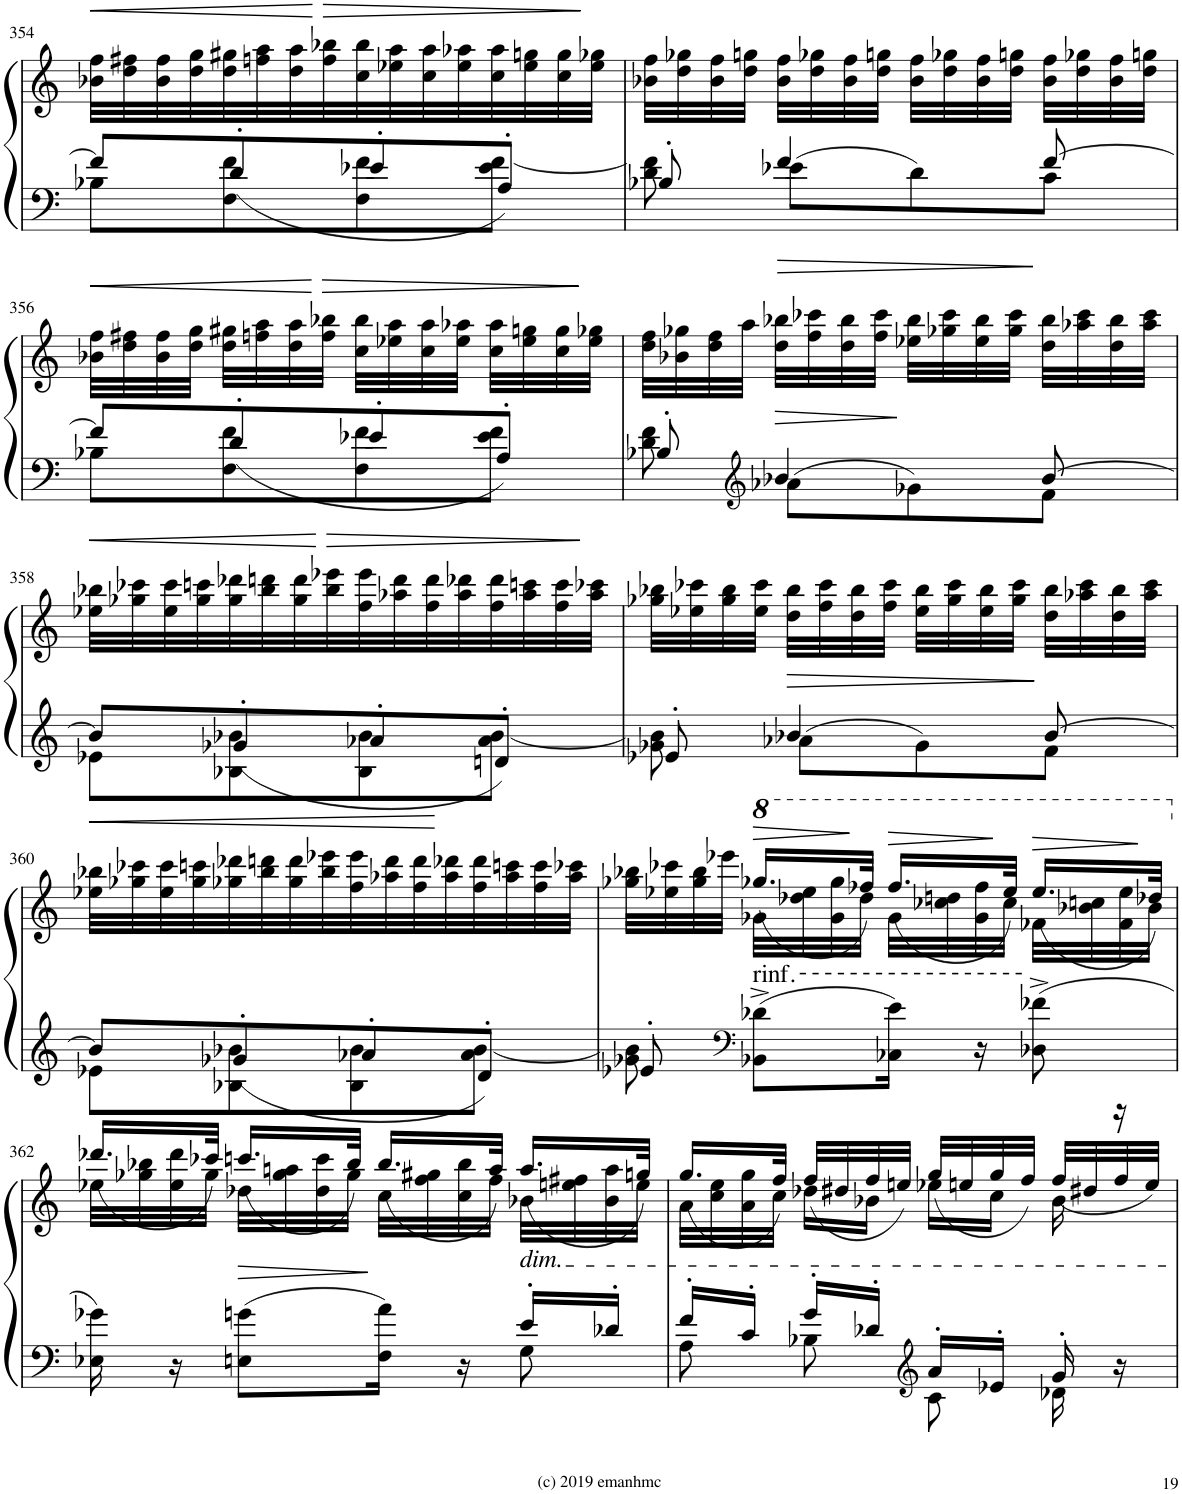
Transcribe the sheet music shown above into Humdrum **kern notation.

**kern	**kern	**dynam
*part1	*part1	*part1
*staff2	*staff1	*staff1/2
*I"Piano	*	*
*I'Pno.	*	*
!!LO:PB:g=z
*clefF4	*clefG2	*
*k[]	*k[]	*
*M2/4	*M2/4	*
=354	=354	=354
*^	*	*
!	!	!	!LO:HP:b
8B-X\L	8f/L]	32b-X\ 32ff\LLL	<
.	.	32dd\ 32ff#X\	.
.	.	32b-\ 32ff#\	.
.	.	32dd\ 32gg\	.
8F\ 8f\	8d'/	32dd\ 32gg#X\	.
.	.	32ffn\ 32aa\	.
.	.	32dd\ 32aa\	.
!	!	!	!LO:HP:n=1:b
.	.	32ff\ 32bb-X\	[ >
8F\ 8f\	8e-X'/	32cc\ 32bb-\	.
.	.	32ee-X\ 32aa\	.
.	.	32cc\ 32aa\	.
.	.	32ee-\ 32aa-X\	.
8e-\ [8f\J	8A'/J	32cc\ 32aa-\	.
.	.	32ee-\ 32ggn\	.
.	.	32cc\ 32gg\	.
.	.	32ee-\ 32gg-X\JJJ	]
=355	=355	=355	=355
8d\ 8f\]	8B-X'/	32b-X\ 32ff\LLL	.
.	.	32dd\ 32gg-X\	.
.	.	32b-\ 32ff\	.
.	.	32dd\ 32ggn\JJJ	.
8e-X\L	4f/	32b-\ 32ff\LLL	.
.	.	32dd\ 32gg-X\	.
.	.	32b-\ 32ff\	.
.	.	32dd\ 32ggn\JJJ	.
8d\	.	32b-\ 32ff\LLL	.
.	.	32dd\ 32gg-X\	.
.	.	32b-\ 32ff\	.
.	.	32dd\ 32ggn\JJJ	.
8c\J	[8f/	32b-\ 32ff\LLL	.
.	.	32dd\ 32gg-X\	.
.	.	32b-\ 32ff\	.
.	.	32dd\ 32ggn\JJJ	.
!!LO:LB:g=z
=356	=356	=356	=356
!	!	!	!LO:HP:b
8B-X\L	8f/L]	32b-X\ 32ff\LLL	<
.	.	32dd\ 32ff#X\	.
.	.	32b-\ 32ff#\	.
.	.	32dd\ 32gg\JJJ	.
8F\ 8f\	8d'/	32dd\ 32gg#X\LLL	.
.	.	32ffn\ 32aa\	.
.	.	32dd\ 32aa\	.
!	!	!	!LO:HP:n=1:b
.	.	32ff\ 32bb-X\JJJ	[ >
8F\ 8f\	8e-X'/	32cc\ 32bb-\LLL	.
.	.	32ee-X\ 32aa\	.
.	.	32cc\ 32aa\	.
.	.	32ee-\ 32aa-X\JJJ	.
8e-\ 8f\J	8A'/J	32cc\ 32aa-\LLL	.
.	.	32ee-\ 32ggn\	.
.	.	32cc\ 32gg\	.
.	.	32ee-\ 32gg-X\JJJ	]
=357	=357	=357	=357
8d\ 8f\	8B-X'/	32dd\ 32ff\LLL	.
.	.	32b-X\ 32gg-X\	.
.	.	32dd\ 32ff\	.
.	.	32aa\JJJ	.
*clefG2	*	*	*
8a-X\L	4b-X/	32dd\ 32bb-X\LLL	.
.	.	32ff\ 32ccc-X\	.
.	.	32dd\ 32bb-\	.
.	.	32ff\ 32ccc-\JJJ	.
8g-X\	.	32ee-X\ 32bb-\LLL	.
.	.	32gg-X\ 32ccc-\	.
.	.	32ee-\ 32bb-\	.
.	.	32gg-\ 32ccc-\JJJ	.
8f\J	[8b-/	32dd\ 32bb-\LLL	.
.	.	32aa-X\ 32ccc-\	.
.	.	32dd\ 32bb-\	.
.	.	32aa-\ 32ccc-\JJJ	.
!!LO:LB:g=z
=358	=358	=358	=358
!	!	!	!LO:HP:b
8e-X\L	8b-/L]	32ee-X\ 32bb-X\LLL	<
.	.	32gg-X\ 32ccc-X\	.
.	.	32ee-\ 32ccc-\	.
.	.	32gg-\ 32cccn\	.
8B-X\ 8b-X\	8g-X'/	32gg-\ 32ddd-X\	.
.	.	32bb-\ 32dddn\	.
.	.	32gg-\ 32ddd\	.
!	!	!	!LO:HP:n=1:b
.	.	32bb-\ 32eee-X\	[ >
8B-\ 8b-\	8a-X'/	32ff\ 32eee-\	.
.	.	32aa-X\ 32ddd\	.
.	.	32ff\ 32ddd\	.
.	.	32aa-\ 32ddd-X\	.
8a-\ [8b-\J	8dn'/J	32ff\ 32ddd-\	.
.	.	32aa-\ 32cccn\	.
.	.	32ff\ 32ccc\	.
.	.	32aa-\ 32ccc-X\JJJ	]
=359	=359	=359	=359
8g-X\ 8b-\]	8e-X'/	32gg-X\ 32bb-X\LLL	.
.	.	32ee-X\ 32ccc-X\	.
.	.	32gg-\ 32bb-\	.
.	.	32ee-\ 32ccc-\JJJ	.
8a-X\L	4b-X/	32dd\ 32bb-\LLL	.
.	.	32ff\ 32ccc-\	.
.	.	32dd\ 32bb-\	.
.	.	32ff\ 32ccc-\JJJ	.
8g-\	.	32ee-\ 32bb-\LLL	.
.	.	32gg-\ 32ccc-\	.
.	.	32ee-\ 32bb-\	.
.	.	32gg-\ 32ccc-\JJJ	.
8f\J	[8b-/	32dd\ 32bb-\LLL	.
.	.	32aa-X\ 32ccc-\	.
.	.	32dd\ 32bb-\	.
.	.	32aa-\ 32ccc-\JJJ	.
!!LO:LB:g=z
=360	=360	=360	=360
!	!	!	!LO:HP:b
8e-X\L	8b-/L]	32ee-X\ 32bb-X\LLL	<
.	.	32gg-X\ 32ccc-X\	.
.	.	32ee-\ 32ccc-\	.
.	.	32gg-\ 32cccn\	.
8B-X\ 8b-X\	8g-X'/	32gg-X\ 32ddd-X\	.
.	.	32bb-\ 32dddn\	.
.	.	32gg-\ 32ddd\	.
.	.	32bb-\ 32eee-X\	.
8B-\ 8b-\	8a-X'/	32ff\ 32eee-\	.
.	.	32aa-X\ 32ddd\	.
.	.	32ff\ 32ddd\	.
.	.	32aa-\ 32ddd-X\	[
8a-\ [8b-\J	8d'/J	32ff\ 32ddd-\	.
.	.	32aa-\ 32cccn\	.
.	.	32ff\ 32ccc\	.
.	.	32aa-\ 32ccc-X\JJJ	.
=361	=361	=361	=361
*	*	*^	*
8g-X\ 8b-\]	8e-X'/	32gg-X\ 32bb-X\LLL	8ryy	.
.	.	32ee-X\ 32ccc-X\	.	.
.	.	32gg-\ 32bb-\	.	.
.	.	32eee-X\JJJ	.	.
*clefF4	*	*	*	*
!	!	!LO:TX:b:t=<i><b>rinf.</b></i>	!	!
8BB-X\^ 8d-X\^L	4.ryy	32gg-X\LLL	(16.ggg-X/LL	.
!	!	!	!	!LO:HP:b
.	.	32ddd-X\ 32eee-\	.	>
*	*	*8va	*	*
.	.	32gg-\ 32ggg-\	.	.
.	.	32ddd-\JJJ	32fff-X/JJk)	]
!	!	!	!	!LO:HP:b
16C-X\ 16e-\Jk	.	32gg-\LLL	(16.fff-/LL	>
.	.	32ccc-X\ 32dddn\	.	.
16r	.	32gg-\ 32fff-\	.	.
.	.	32ccc-\JJJ	32eee-/JJk)	]
!	!	!	!	!LO:HP:b
8D-X\^ 8f-X\^	.	32ff-X\LLL	(16.eee-/LL	>
.	.	32bb-X\ 32cccn\	.	.
.	.	32ff-\ 32eee-\	.	.
.	.	32bb-\JJJ	32ddd-X/JJk)	]
!!LO:LB:g=z	!!
=362	=362	=362	=362	=362
*	*	*X8va	*	*
16E-X\ 16g-X\	4.ryy	32ee-X\LLL	(16.ddd-X/LL	.
.	.	32gg-X\ 32bb-X\	.	.
16r	.	32ee-\ 32ddd-\	.	.
.	.	32gg-\JJJ	32ccc-X/JJk)	.
8En\ 8gn\L	.	32dd-X\LLL	(16.cccn/LL	.
.	.	32gg-\ 32aan\	.	.
.	.	32dd-\ 32ccc\	.	.
.	.	32gg-\JJJ	32bb-/JJk)	.
16F\ 16a\Jk	.	32cc\LLL	(16.bb-/LL	.
.	.	32ff\ 32gg#X\	.	.
16r	.	32cc\ 32bb-\	.	.
.	.	32ff\JJJ	32aa/JJk)	.
!	!	!LO:TX:b:i:t=dim.	!	!
8G\	16e'/LL	32b-X\LLL	(16.aa/LL	.
.	.	32een\ 32ff#X\	.	.
.	16d-X'/JJ	32b-\ 32aa\	.	.
.	.	32ee\JJJ	32ggn/JJk)	.
=363	=363	=363	=363	=363
8A\	16f'/LL	32a\LLL	(16.gg/LL	.
.	.	32cc\ 32ee\	.	.
.	16c'/JJ	32a\ 32gg\	.	.
.	.	32cc\JJJ	32ff/JJk)	.
8B-X\	16g'/LL	16dd-X\LL	(32ff/LLL	.
.	.	.	32dd#X/	.
.	16d-X'/JJ	16b-X\JJ	32ff/	.
.	.	.	32een/JJJ)	.
*clefG2	*	*	*	*
8c\	16a'/LL	16ee-X\LL	(32gg/LLL	.
.	.	.	32een/	.
.	16e-X'/JJ	16cc\JJ	32gg/	.
.	.	.	32ff/JJJ)	.
16d-X\	16g'/	16b-\	(32ff/LLL	.
.	.	.	32dd#X/	.
16r	16ryy	16r	32ff/	.
.	.	.	32ee/JJJ)	.
*v	*v	*	*	*
*	*v	*v	*
=	=	=
*-	*-	*-
